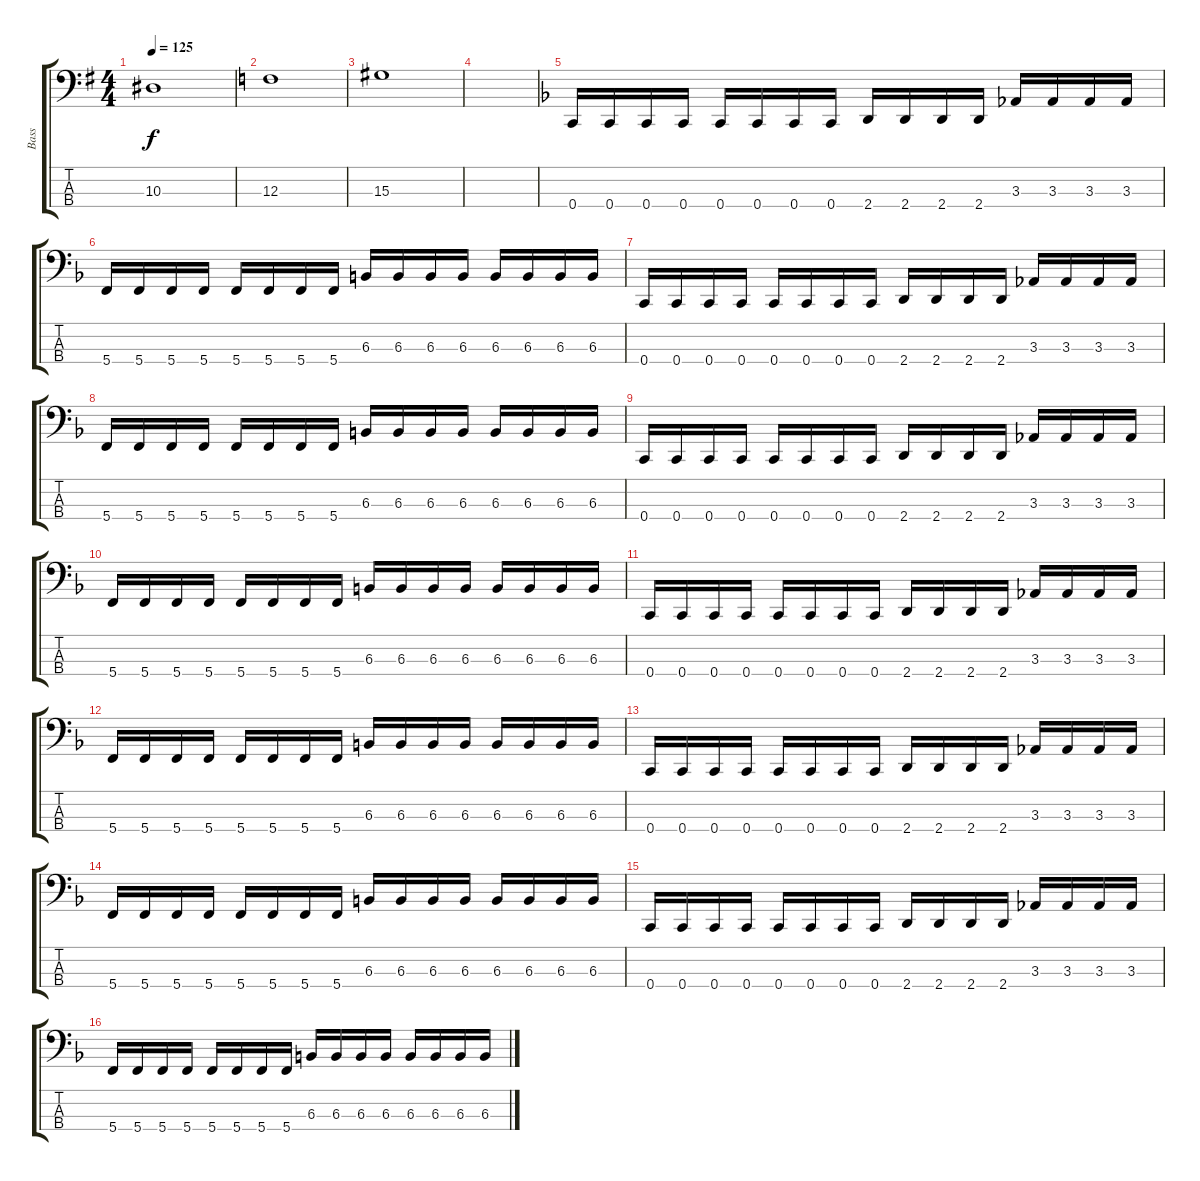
\track ("Bass" "Bass") {instrument electricbassfinger}
\staff {score tabs}
\tuning (Eb2 Bb1 F1 C1) {hide}
\ts (4 4)
\tempo 125
\clef f4
\ks g
10.3.1{dy f} |
\ks c
12.3.1 |
15.3.1 |
|
\ks f
0.4.16 0.4.16 0.4.16 0.4.16 0.4.16 0.4.16 0.4.16 0.4.16 2.4.16 2.4.16 2.4.16 2.4.16 3.3.16 3.3.16 3.3.16 3.3.16 |
5.4.16 5.4.16 5.4.16 5.4.16 5.4.16 5.4.16 5.4.16 5.4.16 6.3.16 6.3.16 6.3.16 6.3.16 6.3.16 6.3.16 6.3.16 6.3.16 |
0.4.16 0.4.16 0.4.16 0.4.16 0.4.16 0.4.16 0.4.16 0.4.16 2.4.16 2.4.16 2.4.16 2.4.16 3.3.16 3.3.16 3.3.16 3.3.16 |
5.4.16 5.4.16 5.4.16 5.4.16 5.4.16 5.4.16 5.4.16 5.4.16 6.3.16 6.3.16 6.3.16 6.3.16 6.3.16 6.3.16 6.3.16 6.3.16 |
0.4.16 0.4.16 0.4.16 0.4.16 0.4.16 0.4.16 0.4.16 0.4.16 2.4.16 2.4.16 2.4.16 2.4.16 3.3.16 3.3.16 3.3.16 3.3.16 |
5.4.16 5.4.16 5.4.16 5.4.16 5.4.16 5.4.16 5.4.16 5.4.16 6.3.16 6.3.16 6.3.16 6.3.16 6.3.16 6.3.16 6.3.16 6.3.16 |
0.4.16 0.4.16 0.4.16 0.4.16 0.4.16 0.4.16 0.4.16 0.4.16 2.4.16 2.4.16 2.4.16 2.4.16 3.3.16 3.3.16 3.3.16 3.3.16 |
5.4.16 5.4.16 5.4.16 5.4.16 5.4.16 5.4.16 5.4.16 5.4.16 6.3.16 6.3.16 6.3.16 6.3.16 6.3.16 6.3.16 6.3.16 6.3.16 |
0.4.16 0.4.16 0.4.16 0.4.16 0.4.16 0.4.16 0.4.16 0.4.16 2.4.16 2.4.16 2.4.16 2.4.16 3.3.16 3.3.16 3.3.16 3.3.16 |
5.4.16 5.4.16 5.4.16 5.4.16 5.4.16 5.4.16 5.4.16 5.4.16 6.3.16 6.3.16 6.3.16 6.3.16 6.3.16 6.3.16 6.3.16 6.3.16 |
0.4.16 0.4.16 0.4.16 0.4.16 0.4.16 0.4.16 0.4.16 0.4.16 2.4.16 2.4.16 2.4.16 2.4.16 3.3.16 3.3.16 3.3.16 3.3.16 |
5.4.16 5.4.16 5.4.16 5.4.16 5.4.16 5.4.16 5.4.16 5.4.16 6.3.16 6.3.16 6.3.16 6.3.16 6.3.16 6.3.16 6.3.16 6.3.16
